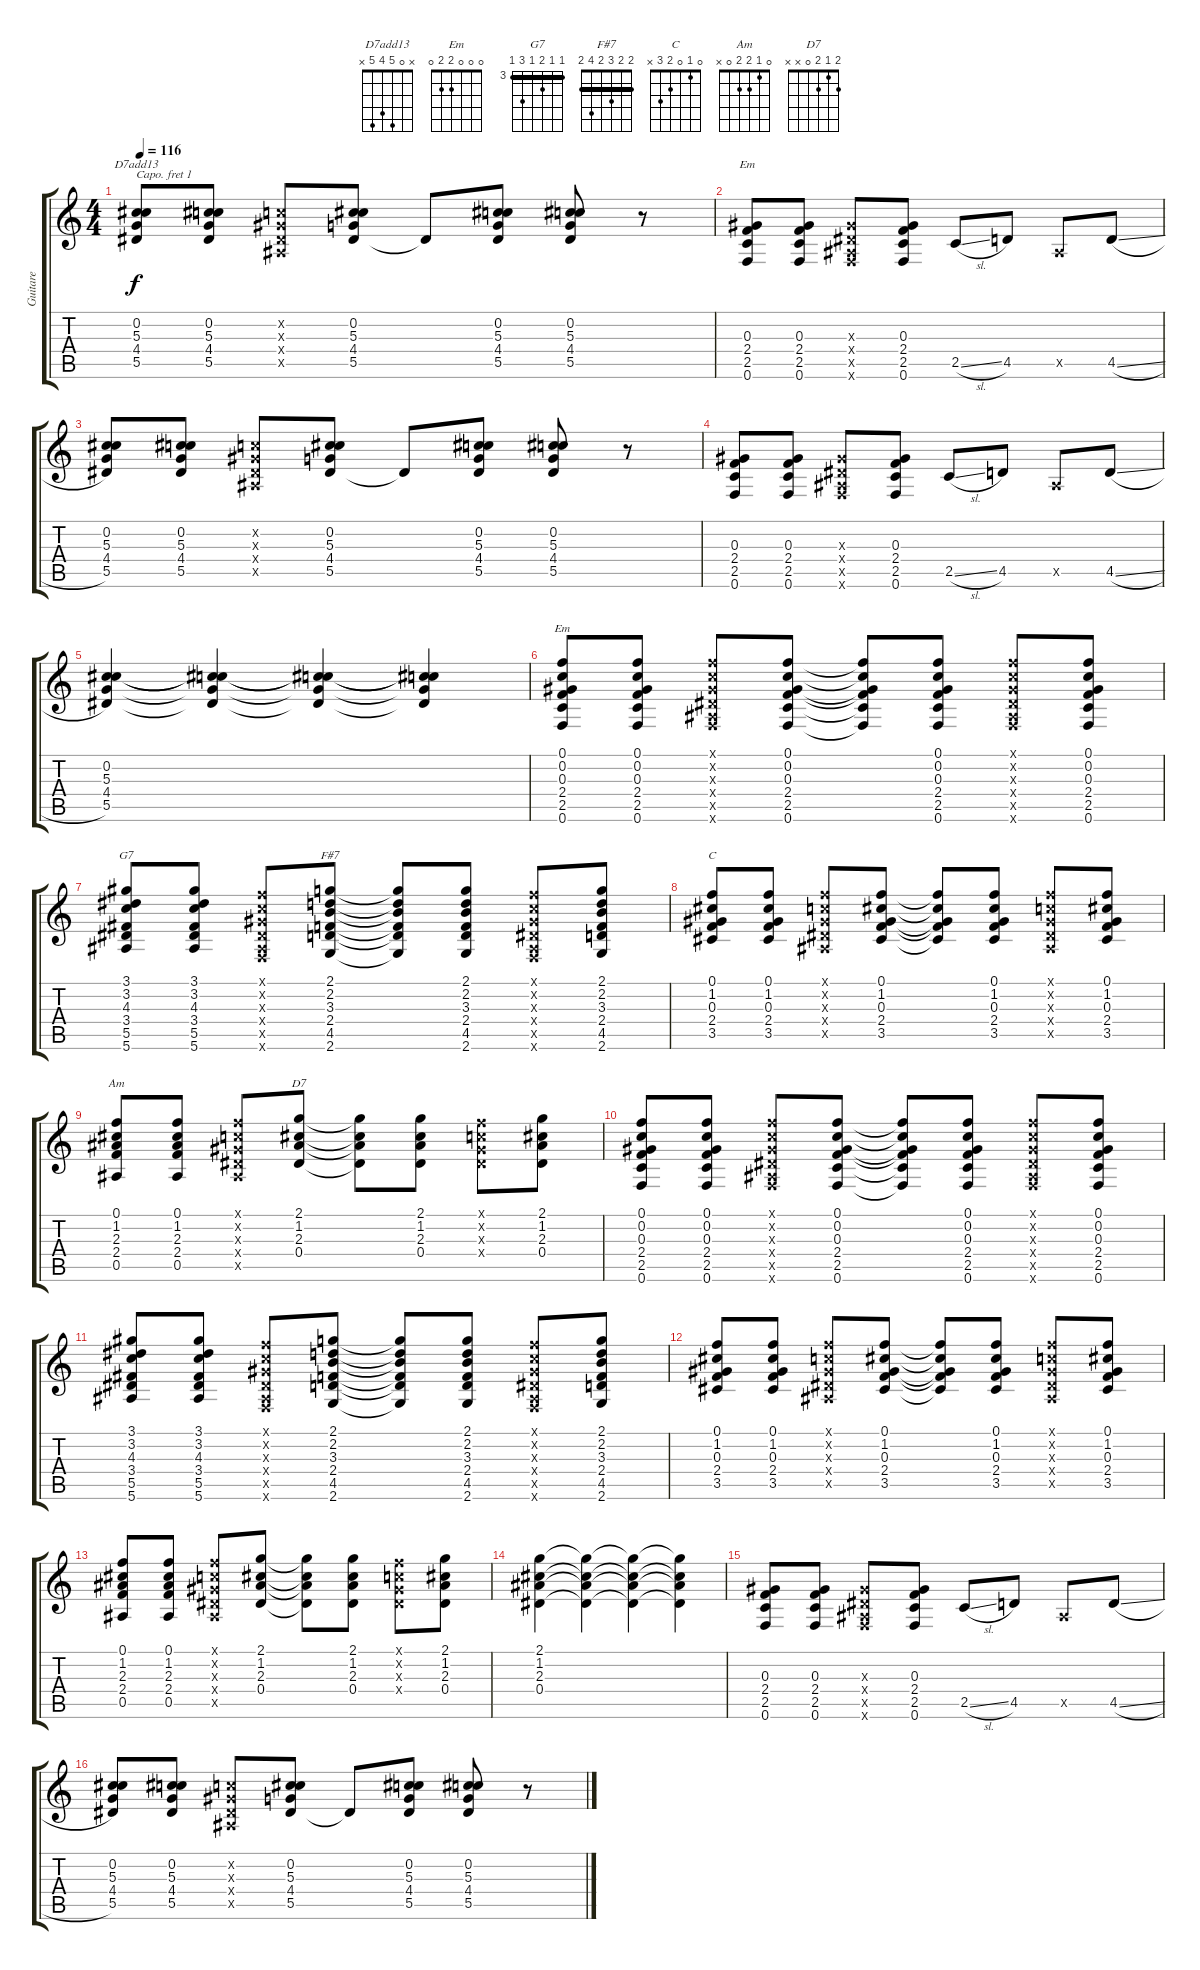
\track ("Guitare" "Guitare") {instrument acousticguitarnylon}
\staff {score tabs}
\capo 1
\tuning (E4 B3 G3 D3 A2 E2) {hide}
\chord ("D7add13" x 0 5 4 5 x)
\chord ("Em" x x 0 2 2 0)
\chord ("Em" 0 0 0 2 2 0)
\chord ("G7" 3 3 4 3 5 3) {firstfret 3 barre 3}
\chord ("F#7" 2 2 3 2 4 2) {barre 2}
\chord ("C" 0 1 0 2 3 x)
\chord ("Am" 0 1 2 2 0 x)
\chord ("D7" 2 1 2 0 x x)
\ts (4 4)
\tempo 116
\clef g2
\ks c
(0.2 5.3 4.4 5.5).8{ch "D7add13" dy f} (0.2 5.3 4.4 5.5).8 (0.2{x} 0.3{x} 0.4{x} 0.5{x}).8 (0.2 5.3 4.4 5.5).8 5.5{t}.8 (0.2 5.3 4.4 5.5).8 (0.2 5.3 4.4 5.5).8 r.8 |
(0.3 2.4 2.5 0.6).8{ch "Em"} (0.3 2.4 2.5 0.6).8 (0.3{x} 0.4{x} 0.5{x} 0.6{x}).8 (0.3 2.4 2.5 0.6).8 2.5{sl}.8 4.5.8 0.5{x}.8 4.5{sl}.8 |
(0.2 5.3 4.4 5.5).8 (0.2 5.3 4.4 5.5).8 (0.2{x} 0.3{x} 0.4{x} 0.5{x}).8 (0.2 5.3 4.4 5.5).8 5.5{t}.8 (0.2 5.3 4.4 5.5).8 (0.2 5.3 4.4 5.5).8 r.8 |
(0.3 2.4 2.5 0.6).8 (0.3 2.4 2.5 0.6).8 (0.3{x} 0.4{x} 0.5{x} 0.6{x}).8 (0.3 2.4 2.5 0.6).8 2.5{sl}.8 4.5.8 0.5{x}.8 4.5{sl}.8 |
(0.2 5.3 4.4 5.5).4 (0.2{t} 5.3{t} 4.4{t} 5.5{t}).4 (0.2{t} 5.3{t} 4.4{t} 5.5{t}).4 (0.2{t} 5.3{t} 4.4{t} 5.5{t}).4 |
(0.1 0.2 0.3 2.4 2.5 0.6).8{ch "Em"} (0.1 0.2 0.3 2.4 2.5 0.6).8 (0.1{x} 0.2{x} 0.3{x} 0.4{x} 0.5{x} 0.6{x}).8 (0.1 0.2 0.3 2.4 2.5 0.6).8 (0.1{t} 0.2{t} 0.3{t} 2.4{t} 2.5{t} 0.6{t}).8 (0.1 0.2 0.3 2.4 2.5 0.6).8 (0.1{x} 0.2{x} 0.3{x} 0.4{x} 0.5{x} 0.6{x}).8 (0.1 0.2 0.3 2.4 2.5 0.6).8 |
(3.1 3.2 4.3 3.4 5.5 5.6).8{ch "G7"} (3.1 3.2 4.3 3.4 5.5 5.6).8 (0.1{x} 0.2{x} 0.3{x} 0.4{x} 0.5{x} 0.6{x}).8 (2.1 2.2 3.3 2.4 4.5 2.6).8{ch "F#7"} (2.1{t} 2.2{t} 3.3{t} 2.4{t} 4.5{t} 2.6{t}).8 (2.1 2.2 3.3 2.4 4.5 2.6).8 (0.1{x} 0.2{x} 0.3{x} 0.4{x} 0.5{x} 0.6{x}).8 (2.1 2.2 3.3 2.4 4.5 2.6).8 |
(0.1 1.2 0.3 2.4 3.5).8{ch "C"} (0.1 1.2 0.3 2.4 3.5).8 (0.1{x} 0.2{x} 0.3{x} 0.4{x} 0.5{x}).8 (0.1 1.2 0.3 2.4 3.5).8 (0.1{t} 1.2{t} 0.3{t} 2.4{t} 3.5{t}).8 (0.1 1.2 0.3 2.4 3.5).8 (0.1{x} 0.2{x} 0.3{x} 0.4{x} 0.5{x}).8 (0.1 1.2 0.3 2.4 3.5).8 |
(0.1 1.2 2.3 2.4 0.5).8{ch "Am"} (0.1 1.2 2.3 2.4 0.5).8 (0.1{x} 0.2{x} 0.3{x} 0.4{x} 0.5{x}).8 (2.1 1.2 2.3 0.4).8{ch "D7"} (2.1{t} 1.2{t} 2.3{t} 0.4{t}).8 (2.1 1.2 2.3 0.4).8 (0.1{x} 0.2{x} 0.3{x} 0.4{x}).8 (2.1 1.2 2.3 0.4).8 |
(0.1 0.2 0.3 2.4 2.5 0.6).8 (0.1 0.2 0.3 2.4 2.5 0.6).8 (0.1{x} 0.2{x} 0.3{x} 0.4{x} 0.5{x} 0.6{x}).8 (0.1 0.2 0.3 2.4 2.5 0.6).8 (0.1{t} 0.2{t} 0.3{t} 2.4{t} 2.5{t} 0.6{t}).8 (0.1 0.2 0.3 2.4 2.5 0.6).8 (0.1{x} 0.2{x} 0.3{x} 0.4{x} 0.5{x} 0.6{x}).8 (0.1 0.2 0.3 2.4 2.5 0.6).8 |
(3.1 3.2 4.3 3.4 5.5 5.6).8 (3.1 3.2 4.3 3.4 5.5 5.6).8 (0.1{x} 0.2{x} 0.3{x} 0.4{x} 0.5{x} 0.6{x}).8 (2.1 2.2 3.3 2.4 4.5 2.6).8 (2.1{t} 2.2{t} 3.3{t} 2.4{t} 4.5{t} 2.6{t}).8 (2.1 2.2 3.3 2.4 4.5 2.6).8 (0.1{x} 0.2{x} 0.3{x} 0.4{x} 0.5{x} 0.6{x}).8 (2.1 2.2 3.3 2.4 4.5 2.6).8 |
(0.1 1.2 0.3 2.4 3.5).8 (0.1 1.2 0.3 2.4 3.5).8 (0.1{x} 0.2{x} 0.3{x} 0.4{x} 0.5{x}).8 (0.1 1.2 0.3 2.4 3.5).8 (0.1{t} 1.2{t} 0.3{t} 2.4{t} 3.5{t}).8 (0.1 1.2 0.3 2.4 3.5).8 (0.1{x} 0.2{x} 0.3{x} 0.4{x} 0.5{x}).8 (0.1 1.2 0.3 2.4 3.5).8 |
(0.1 1.2 2.3 2.4 0.5).8 (0.1 1.2 2.3 2.4 0.5).8 (0.1{x} 0.2{x} 0.3{x} 0.4{x} 0.5{x}).8 (2.1 1.2 2.3 0.4).8 (2.1{t} 1.2{t} 2.3{t} 0.4{t}).8 (2.1 1.2 2.3 0.4).8 (0.1{x} 0.2{x} 0.3{x} 0.4{x}).8 (2.1 1.2 2.3 0.4).8 |
(2.1 1.2 2.3 0.4).4 (2.1{t} 1.2{t} 2.3{t} 0.4{t}).4 (2.1{t} 1.2{t} 2.3{t} 0.4{t}).4 (2.1{t} 1.2{t} 2.3{t} 0.4{t}).4 |
(0.3 2.4 2.5 0.6).8 (0.3 2.4 2.5 0.6).8 (0.3{x} 0.4{x} 0.5{x} 0.6{x}).8 (0.3 2.4 2.5 0.6).8 2.5{sl}.8 4.5.8 0.5{x}.8 4.5{sl}.8 |
(0.2 5.3 4.4 5.5).8 (0.2 5.3 4.4 5.5).8 (0.2{x} 0.3{x} 0.4{x} 0.5{x}).8 (0.2 5.3 4.4 5.5).8 5.5{t}.8 (0.2 5.3 4.4 5.5).8 (0.2 5.3 4.4 5.5).8 r.8
